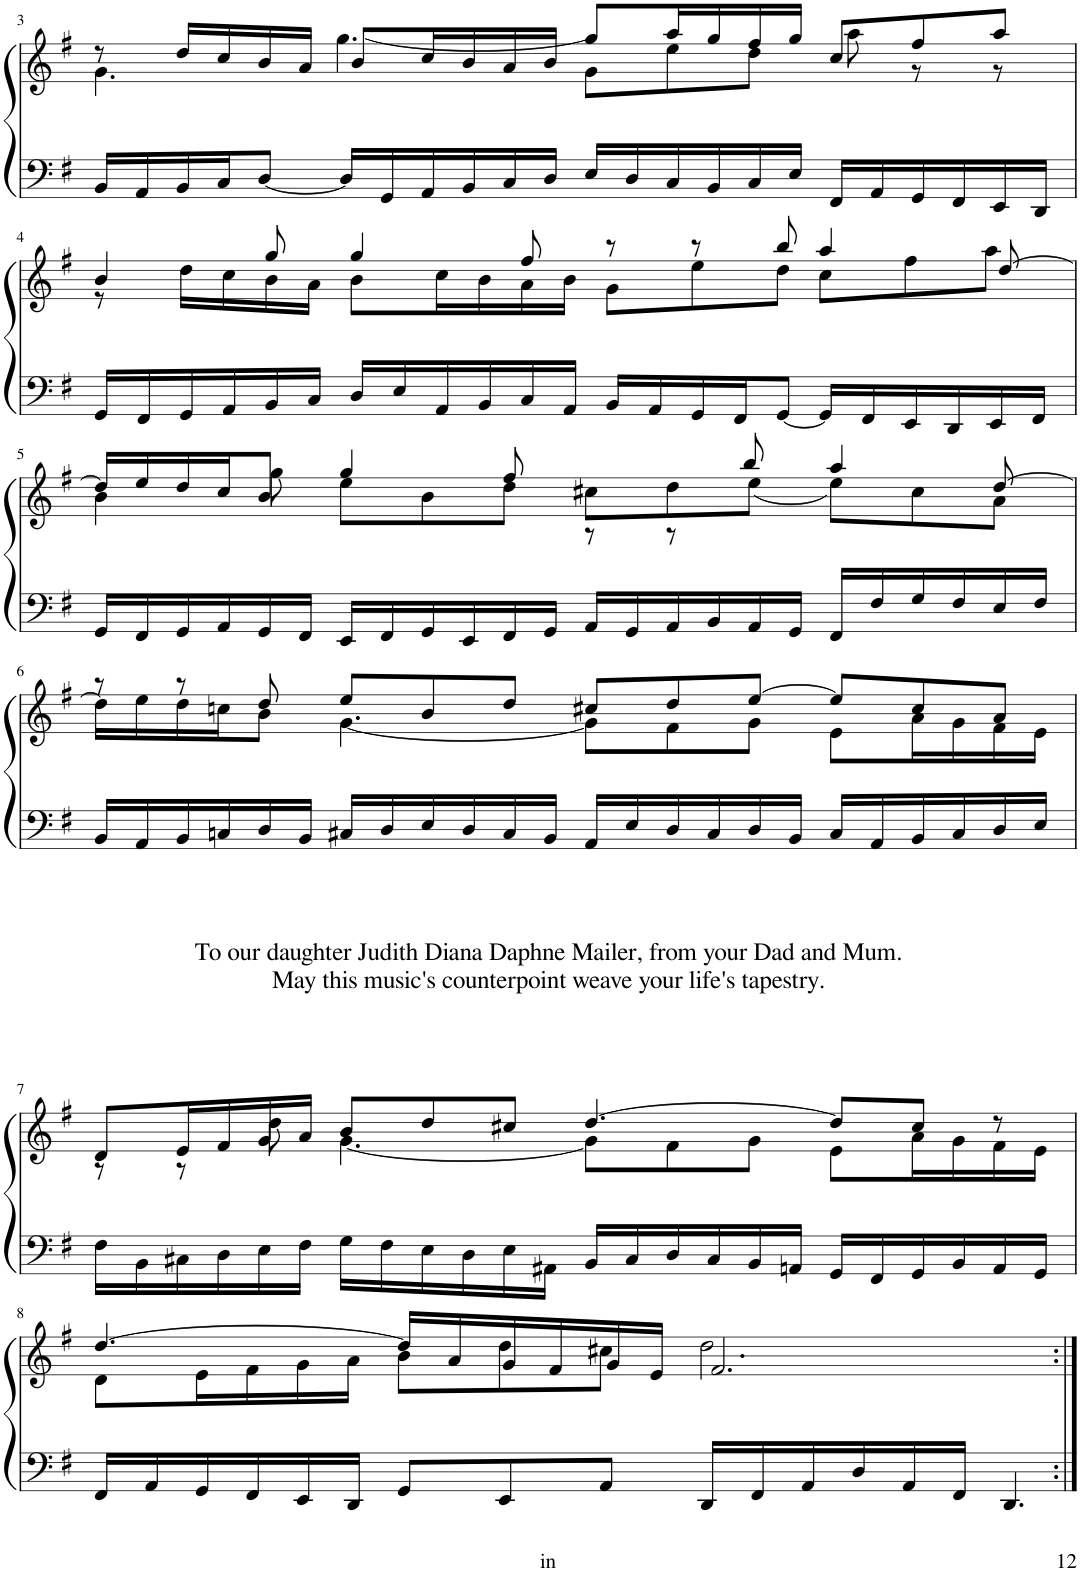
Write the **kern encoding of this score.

**kern	**kern
*part1	*part1
*staff2	*staff1
*I"Piano	*
*I'Pno	*
!!LO:PB:g=z
*clefF4	*clefG2
*k[f#]	*k[f#]
*M12/8	*M12/8
=3	=3
*	*^
16BB/LL	8r	4.g\
16AA/	.	.
16BB/	16dd/LL	.
16C/J	16cc/	.
[8D/J	16b/	.
.	16a/JJ	.
16D/LL]	8b/L	[4.gg\
16GG/	.	.
16AA/	16cc/L	.
16BB/	16b/	.
16C/	16a/	.
16D/JJ	16b/JJ	.
16E/LL	8g\L	8gg/L]
16D/	.	.
16C/	8ee\	16aa/L
16BB/	.	16gg/
16C/	8dd\J	16ff#/
16E/JJ	.	16gg/JJ
16FF#/LL	8cc/L	8aa\
16AA/	.	.
16GG/	8ff#/	8r
16FF#/	.	.
16EE/	8aa/J	8r
16DD/JJ	.	.
!!LO:LB:g=z	!!
=4	=4	=4
16GG/LL	4b/	8r
16FF#/	.	.
16GG/	.	16dd\LL
16AA/	.	16cc\
16BB/	8gg/	16b\
16C/JJ	.	16a\JJ
16D/LL	4gg/	8b\L
16E/	.	.
16AA/	.	16cc\L
16BB/	.	16b\
16C/	8ff#/	16a\
16AA/JJ	.	16b\JJ
16BB/LL	8r	8g\L
16AA/	.	.
16GG/	8r	8ee\
16FF#/J	.	.
[8GG/J	8bb/	8dd\J
16GG/LL]	4aa/	8cc\L
16FF#/	.	.
16EE/	.	8ff#\
16DD/	.	.
16EE/	[8dd/	8aa\J
16FF#/JJ	.	.
!!LO:LB:g=z	!!
=5	=5	=5
16GG/LL	16dd/LL]	4b\
16FF#/	16ee/	.
16GG/	16dd/	.
16AA/	16cc/J	.
16GG/	8b/J	8gg\
16FF#/JJ	.	.
16EE/LL	8ee\L	4gg/
16FF#/	.	.
16GG/	8b\	.
16EE/	.	.
16FF#/	8dd\J	8ff#/
16GG/JJ	.	.
16AA/LL	8cc#X\L	8r
16GG/	.	.
16AA/	8dd\	8r
16BB/	.	.
16AA/	[8ee\J	8bb/
16GG/JJ	.	.
16FF#/LL	8ee\L]	4aa/
16F#/	.	.
16G/	8cc#\	.
16F#/	.	.
16E/	8a\J	[8dd/
16F#/JJ	.	.
!!LO:LB:g=z	!!
=6	=6	=6
16BB/LL	8r	16dd\LL]
16AA/	.	16ee\
16BB/	8r	16dd\
16Cn/	.	16ccn\J
16D/	8dd/	8b\J
16BB/JJ	.	.
16C#X/LL	[4.g\	8ee/L
16D/	.	.
16E/	.	8b/
16D/	.	.
16C#/	.	8dd/J
16BB/JJ	.	.
16AA/LL	8g\L]	8cc#X/L
16E/	.	.
16D/	8f#\	8dd/
16C#/	.	.
16D/	8g\J	[8ee/J
16BB/JJ	.	.
16C#/LL	8e\L	8ee/L]
16AA/	.	.
16BB/	16a\L	8cc#/
16C#/	16g\	.
16D/	16f#\	8a/J
16E/JJ	16e\JJ	.
!!LO:LB:g=z	!!
=7	=7	=7
16F#\LL	8d/L	8r
16BB\	.	.
16C#X\	16e/L	8r
16D\	16f#/	.
16E\	16g/	8dd\
16F#\JJ	16a/JJ	.
16G\LL	8b/L	[4.g\
16F#\	.	.
16E\	8dd/	.
16D\	.	.
16E\	8cc#X/J	.
16AA#X\JJ	.	.
16BB/LL	[4.dd/	8g\L]
16C#/	.	.
16D/	.	8f#\
16C#/	.	.
16BB/	.	8g\J
16AAn/JJ	.	.
16GG/LL	8dd/L]	8e\L
16FF#/	.	.
16GG/	8cc#/J	16a\L
16BB/	.	16g\
16AA/	8r	16f#\
16GG/JJ	.	16e\JJ
!!LO:LB:g=z	!!
=8	=8	=8
16FF#/LL	[4.dd/	8d\L
16AA/	.	.
16GG/	.	16e\L
16FF#/	.	16f#\
16EE/	.	16g\
16DD/JJ	.	16a\JJ
8GG/L	16dd/LL]	8b\L
.	16a/	.
8EE/	16g/	8dd\
.	16f#/	.
8AA/J	16g/	8cc#X\J
.	16e/JJ	.
16DD/LL	2.f#/	2.dd\
16FF#/	.	.
16AA/	.	.
16D/	.	.
16AA/	.	.
16FF#/JJ	.	.
4.DD/	.	.
*	*v	*v
=:|!	=:|!
*-	*-
